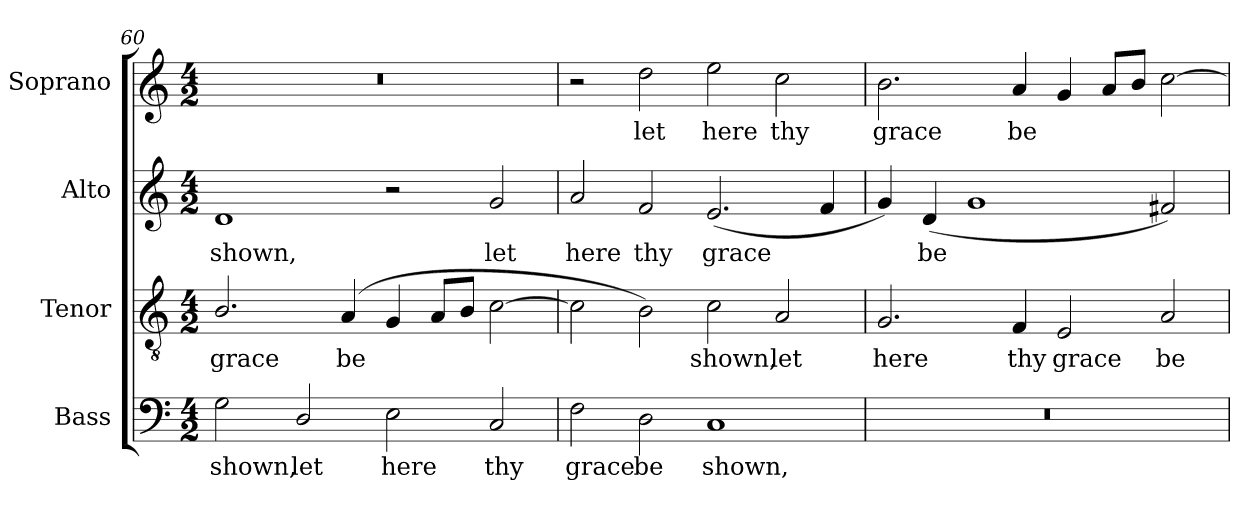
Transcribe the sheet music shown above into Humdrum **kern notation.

**kern	**text	**kern	**text	**kern	**text	**kern	**text
*part4	*part4	*part3	*part3	*part2	*part2	*part1	*part1
*staff4	*staff4	*staff3	*staff3	*staff2	*staff2	*staff1	*staff1
*I"Bass	*	*I"Tenor	*	*I"Alto	*	*I"Soprano	*
*I'B.	*	*I'T.	*	*I'A.	*	*I'S.	*
*clefF4	*	*clefGv2	*	*clefG2	*	*clefG2	*
*	*	*ITrd7c12	*	*	*	*	*
*k[]	*	*k[]	*	*k[]	*	*k[]	*
*C:	*	*C:	*	*C:	*	*C:	*
*M4/2	*	*M4/2	*	*M4/2	*	*M4/2	*
=60	=60	=60	=60	=60	=60	=60	=60
!	!LO:LY:b:color=#000000	!	!	!	!	!	!
!	!	!	!LO:LY:b:color=#000000	!	!	!	!
!	!	!	!	!	!LO:LY:b:color=#000000	!LO:N:vis=1	!
2Gi\	shown,	2.BBi/	grace	1di	shown,	0r	.
!	!LO:LY:b:color=#000000	!	!	!	!	!	!
2Di/	let	.	.	.	.	.	.
!	!	!	!LO:LY:b:color=#000000	!	!	!	!
.	.	(4AAi/	be	.	.	.	.
!	!LO:LY:b:color=#000000	!	!	!	!	!	!
2Ei\	here	4GGi/	.	2r	.	.	.
.	.	8AAi/L	.	.	.	.	.
.	.	8BBi/J	.	.	.	.	.
!	!LO:LY:b:color=#000000	!	!	!	!	!	!
!	!	!	!	!	!LO:LY:b:color=#000000	!	!
2Ci/	thy	[>2Ci\	.	2gi/	let	.	.
=61	=61	=61	=61	=61	=61	=61	=61
!	!LO:LY:b:color=#000000	!	!	!	!	!	!
!	!	!	!	!	!LO:LY:b:color=#000000	!	!
2Fi\	grace	2Ci\]	.	2ai/	here	2r	.
!	!LO:LY:b:color=#000000	!	!	!	!	!	!
!	!	!	!	!	!LO:LY:b:color=#000000	!	!
!	!	!	!	!	!	!	!LO:LY:b:color=#000000
2Di\	be	2BBi\)	.	2fi/	thy	2ddi\	let
!	!LO:LY:b:color=#000000	!	!	!	!	!	!
!	!	!	!LO:LY:b:color=#000000	!	!	!	!
!	!	!	!	!	!LO:LY:b:color=#000000	!	!
!	!	!	!	!	!	!	!LO:LY:b:color=#000000
1Ci	shown,	2Ci\	shown,	(2.ei/	grace	2eei\	here
!	!	!	!LO:LY:b:color=#000000	!	!	!	!
!	!	!	!	!	!	!	!LO:LY:b:color=#000000
.	.	2AAi/	let	.	.	2cci\	thy
.	.	.	.	4fi/	.	.	.
=62	=62	=62	=62	=62	=62	=62	=62
!LO:N:vis=1	!	!	!	!	!	!	!
!	!	!	!LO:LY:b:color=#000000	!	!	!	!
!	!	!	!	!	!	!	!LO:LY:b:color=#000000
0r	.	2.GGi/	here	4gi/)	.	2.bi\	grace
!	!	!	!	!	!LO:LY:b:color=#000000	!	!
.	.	.	.	(4di/	be	.	.
.	.	.	.	1gi	.	.	.
!	!	!	!LO:LY:b:color=#000000	!	!	!	!
!	!	!	!	!	!	!	!LO:LY:b:color=#000000
.	.	4FFi/	thy	.	.	4ai/	be
!	!	!	!LO:LY:b:color=#000000	!	!	!	!
.	.	2EEi/	grace	.	.	4gi/	.
.	.	.	.	.	.	8ai/L	.
.	.	.	.	.	.	8bi/J	.
!	!	!	!LO:LY:b:color=#000000	!	!	!	!
.	.	2AAi/	be	2f#Xi/)	.	[>2cci\	.
=	=	=	=	=	=	=	=
*-	*-	*-	*-	*-	*-	*-	*-
